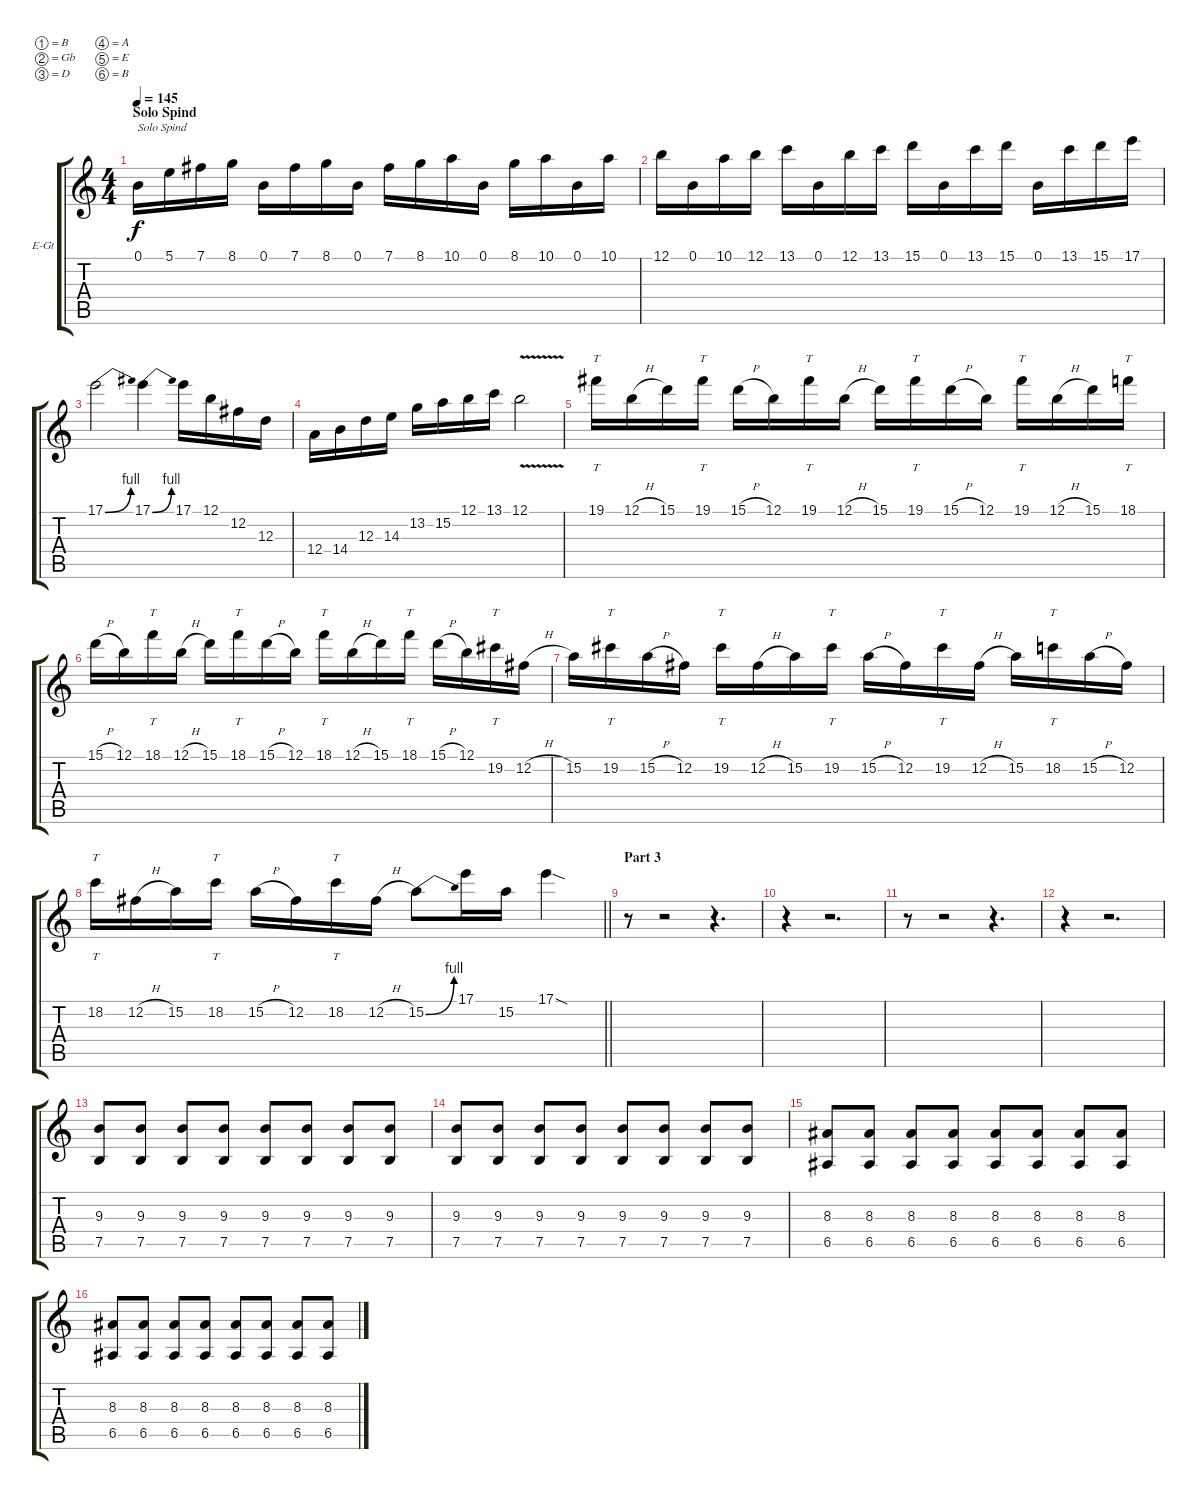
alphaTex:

\bracketExtendMode groupsimilarinstruments
\firstSystemTrackNameOrientation horizontal
\otherSystemsTrackNameOrientation horizontal
\track ("Solo" "E-Gt") {instrument distortionguitar}
\staff {score tabs}
\tuning (B3 Gb3 D3 A2 E2 B1)
\ts (4 4)
\section ("" "Solo Spind")
\tempo 145
\clef g2
\ks c
0.1.16{txt "Solo Spind" dy f} 5.1.16 7.1.16 8.1.16 0.1.16 7.1.16 8.1.16 0.1.16 7.1.16 8.1.16 10.1.16 0.1.16 8.1.16 10.1.16 0.1.16 10.1.16 |
12.1.16 0.1.16 10.1.16 12.1.16 13.1.16 0.1.16 12.1.16 13.1.16 15.1.16 0.1.16 13.1.16 15.1.16 0.1.16 13.1.16 15.1.16 17.1.16 |
17.1{be (bend 0 0 60 4)}.2 17.1{be (bend 0 0 60 4)}.4 17.1.16 12.1.16 12.2.16 12.3.16 |
12.4.16 14.4.16 12.3.16 14.3.16 13.2.16 15.2.16 12.1.16 13.1.16 12.1{v}.2 |
19.1.16{tt} 12.1{h}.16 15.1.16 19.1.16{tt} 15.1{h}.16 12.1.16 19.1.16{tt} 12.1{h}.16 15.1.16 19.1.16{tt} 15.1{h}.16 12.1.16 19.1.16{tt} 12.1{h}.16 15.1.16 18.1.16{tt} |
15.1{h}.16 12.1.16 18.1.16{tt} 12.1{h}.16 15.1.16 18.1.16{tt} 15.1{h}.16 12.1.16 18.1.16{tt} 12.1{h}.16 15.1.16 18.1.16{tt} 15.1{h}.16 12.1.16 19.2.16{tt} 12.2{h}.16 |
15.2.16 19.2.16{tt} 15.2{h}.16 12.2.16 19.2.16{tt} 12.2{h}.16 15.2.16 19.2.16{tt} 15.2{h}.16 12.2.16 19.2.16{tt} 12.2{h}.16 15.2.16 18.2.16{tt} 15.2{h}.16 12.2.16 |
\barLineRight lightlight
18.2.16{tt} 12.2{h}.16 15.2.16 18.2.16{tt} 15.2{h}.16 12.2.16 18.2.16{tt} 12.2{h}.16 15.2{be (bend 0 0 60 4)}.8 17.1.16 15.2.16 17.1{sod}.4 |
\section ("" "Part 3")
r.8 r.2 r.4{d} |
r.4 r.2{d} |
r.8 r.2 r.4{d} |
r.4 r.2{d} |
(9.3 7.5).8 (9.3 7.5).8 (9.3 7.5).8 (9.3 7.5).8 (9.3 7.5).8 (9.3 7.5).8 (9.3 7.5).8 (9.3 7.5).8 |
(9.3 7.5).8 (9.3 7.5).8 (9.3 7.5).8 (9.3 7.5).8 (9.3 7.5).8 (9.3 7.5).8 (9.3 7.5).8 (9.3 7.5).8 |
(8.3 6.5).8 (8.3 6.5).8 (8.3 6.5).8 (8.3 6.5).8 (8.3 6.5).8 (8.3 6.5).8 (8.3 6.5).8 (8.3 6.5).8 |
(8.3 6.5).8 (8.3 6.5).8 (8.3 6.5).8 (8.3 6.5).8 (8.3 6.5).8 (8.3 6.5).8 (8.3 6.5).8 (8.3 6.5).8
